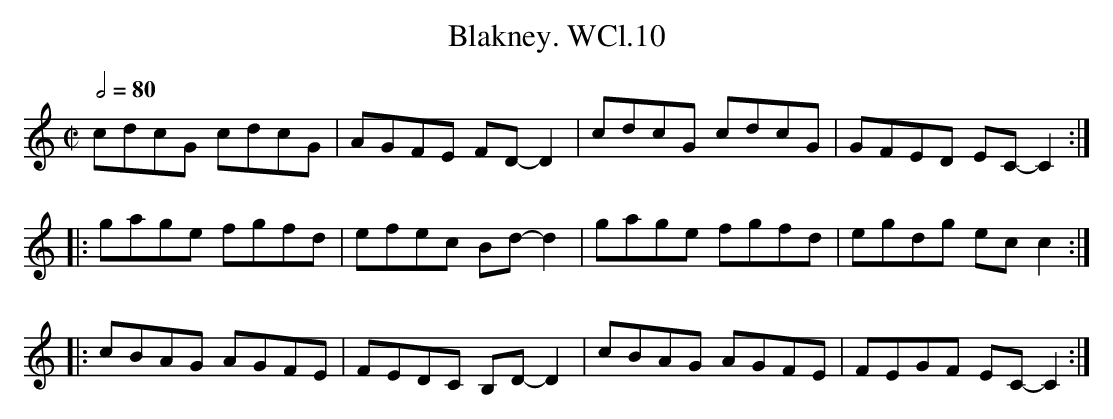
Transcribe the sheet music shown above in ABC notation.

X:1
T:Blakney. WCl.10
M:C|
L:1/8
Q:1/2=80
K:C
cdcG cdcG|AGFE FD-D2|cdcG cdcG|GFED EC-C2:|
|:gage fgfd|efec Bd-d2|gage fgfd|egdg ec c2:|
|:cBAG AGFE|FEDC B,D-D2|cBAG AGFE|FEGF EC-C2:|
